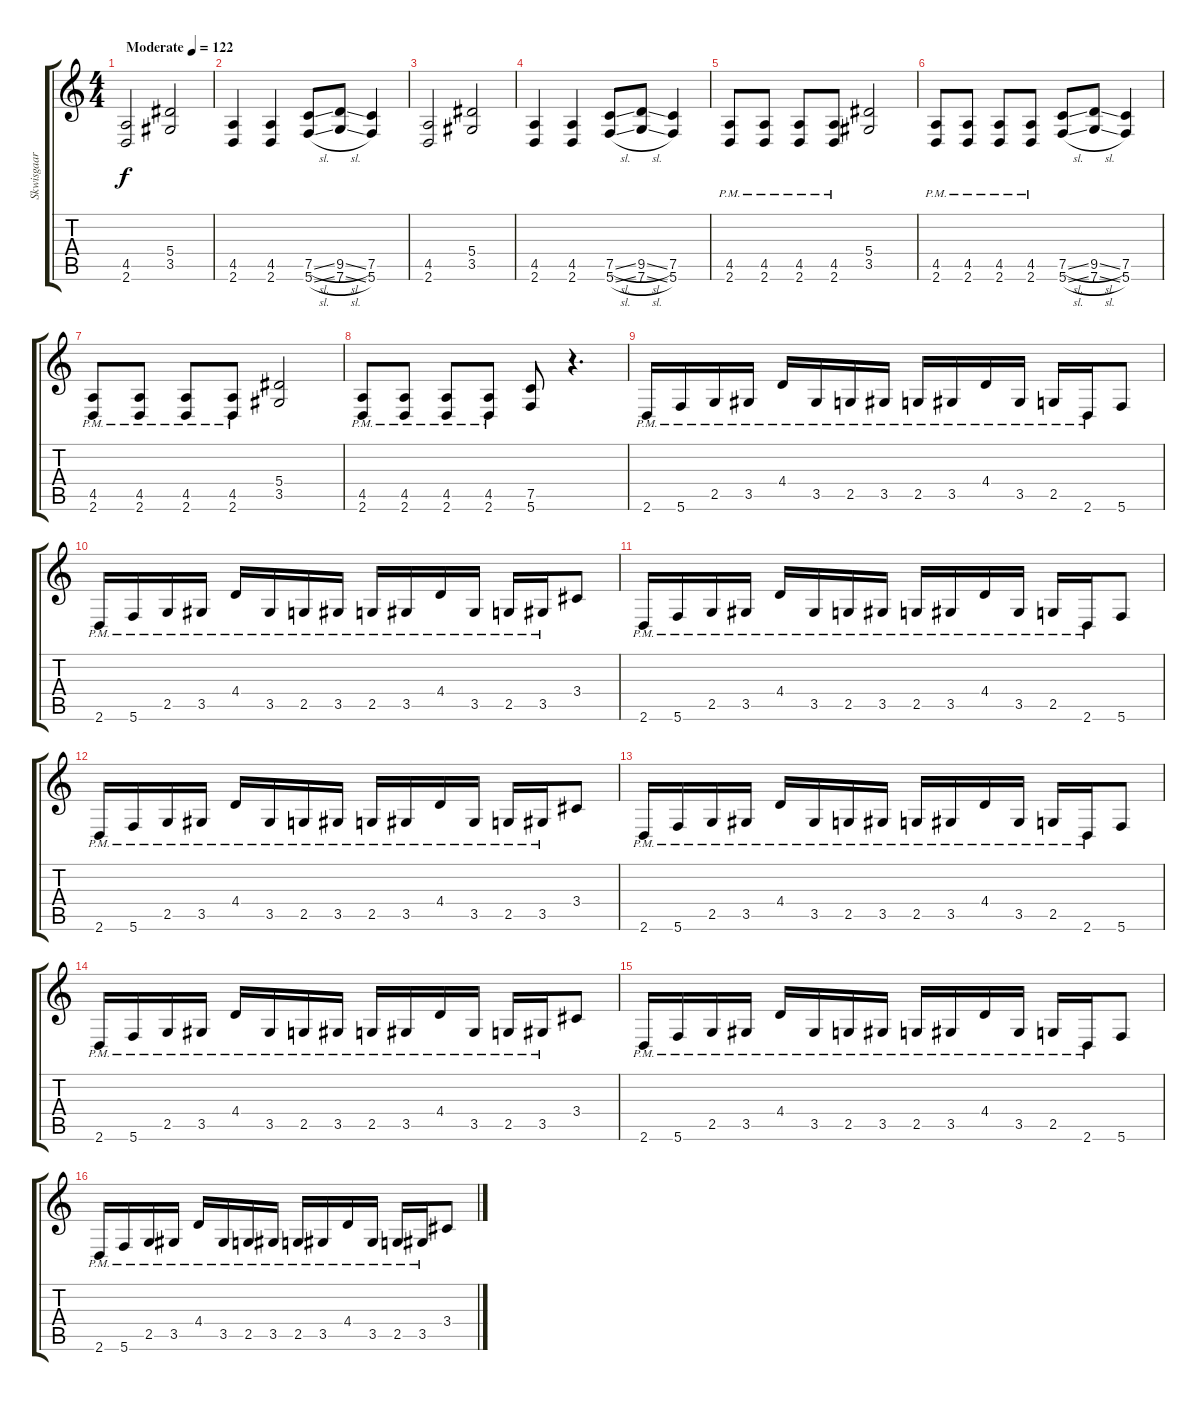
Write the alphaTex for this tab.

\track ("Skwisgaar" "Skwisgaar") {instrument distortionguitar}
\staff {score tabs}
\tuning (C4 G3 Eb3 Bb2 F2 C2) {hide}
\ts (4 4)
\tempo (122 "Moderate")
\clef g2
\ks c
(4.5 2.6).2{dy f instrument distortionguitar} (5.4 3.5).2 |
(4.5 2.6).4 (4.5 2.6).4 (7.5{sl} 5.6{sl}).8 (9.5{sl} 7.6{sl}).8 (7.5 5.6).4 |
(4.5 2.6).2 (5.4 3.5).2 |
(4.5 2.6).4 (4.5 2.6).4 (7.5{sl} 5.6{sl}).8 (9.5{sl} 7.6{sl}).8 (7.5 5.6).4 |
(4.5{pm} 2.6{pm}).8 (4.5{pm} 2.6{pm}).8 (4.5{pm} 2.6{pm}).8 (4.5{pm} 2.6{pm}).8 (5.4 3.5).2 |
(4.5{pm} 2.6{pm}).8 (4.5{pm} 2.6{pm}).8 (4.5{pm} 2.6{pm}).8 (4.5{pm} 2.6{pm}).8 (7.5{sl} 5.6{sl}).8 (9.5{sl} 7.6{sl}).8 (7.5 5.6).4 |
(4.5{pm} 2.6{pm}).8 (4.5{pm} 2.6{pm}).8 (4.5{pm} 2.6{pm}).8 (4.5{pm} 2.6{pm}).8 (5.4 3.5).2 |
(4.5{pm} 2.6{pm}).8 (4.5{pm} 2.6{pm}).8 (4.5{pm} 2.6{pm}).8 (4.5{pm} 2.6{pm}).8 (7.5 5.6).8 r.4{d} |
2.6{pm}.16 5.6{pm}.16 2.5{pm}.16 3.5{pm}.16 4.4{pm}.16 3.5{pm}.16 2.5{pm}.16 3.5{pm}.16 2.5{pm}.16 3.5{pm}.16 4.4{pm}.16 3.5{pm}.16 2.5{pm}.16 2.6{pm}.16 5.6.8 |
2.6{pm}.16 5.6{pm}.16 2.5{pm}.16 3.5{pm}.16 4.4{pm}.16 3.5{pm}.16 2.5{pm}.16 3.5{pm}.16 2.5{pm}.16 3.5{pm}.16 4.4{pm}.16 3.5{pm}.16 2.5{pm}.16 3.5{pm}.16 3.4.8 |
2.6{pm}.16 5.6{pm}.16 2.5{pm}.16 3.5{pm}.16 4.4{pm}.16 3.5{pm}.16 2.5{pm}.16 3.5{pm}.16 2.5{pm}.16 3.5{pm}.16 4.4{pm}.16 3.5{pm}.16 2.5{pm}.16 2.6{pm}.16 5.6.8 |
2.6{pm}.16 5.6{pm}.16 2.5{pm}.16 3.5{pm}.16 4.4{pm}.16 3.5{pm}.16 2.5{pm}.16 3.5{pm}.16 2.5{pm}.16 3.5{pm}.16 4.4{pm}.16 3.5{pm}.16 2.5{pm}.16 3.5{pm}.16 3.4.8 |
2.6{pm}.16 5.6{pm}.16 2.5{pm}.16 3.5{pm}.16 4.4{pm}.16 3.5{pm}.16 2.5{pm}.16 3.5{pm}.16 2.5{pm}.16 3.5{pm}.16 4.4{pm}.16 3.5{pm}.16 2.5{pm}.16 2.6{pm}.16 5.6.8 |
2.6{pm}.16 5.6{pm}.16 2.5{pm}.16 3.5{pm}.16 4.4{pm}.16 3.5{pm}.16 2.5{pm}.16 3.5{pm}.16 2.5{pm}.16 3.5{pm}.16 4.4{pm}.16 3.5{pm}.16 2.5{pm}.16 3.5{pm}.16 3.4.8 |
2.6{pm}.16 5.6{pm}.16 2.5{pm}.16 3.5{pm}.16 4.4{pm}.16 3.5{pm}.16 2.5{pm}.16 3.5{pm}.16 2.5{pm}.16 3.5{pm}.16 4.4{pm}.16 3.5{pm}.16 2.5{pm}.16 2.6{pm}.16 5.6.8 |
2.6{pm}.16 5.6{pm}.16 2.5{pm}.16 3.5{pm}.16 4.4{pm}.16 3.5{pm}.16 2.5{pm}.16 3.5{pm}.16 2.5{pm}.16 3.5{pm}.16 4.4{pm}.16 3.5{pm}.16 2.5{pm}.16 3.5{pm}.16 3.4.8
